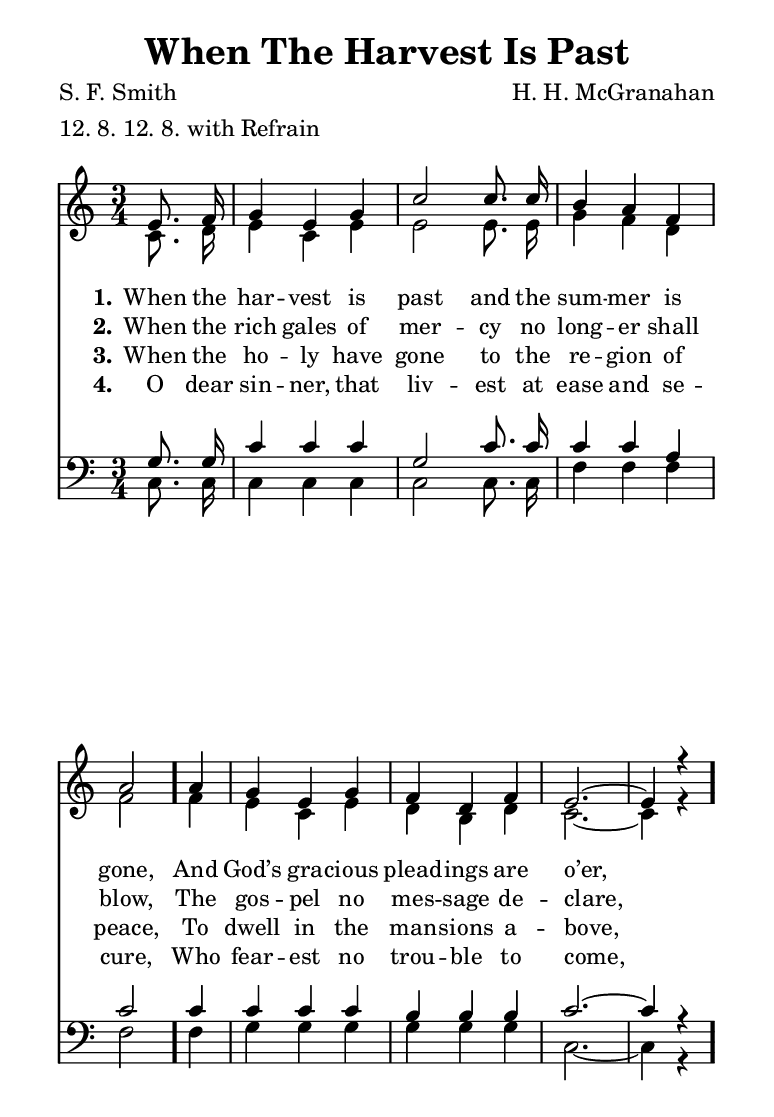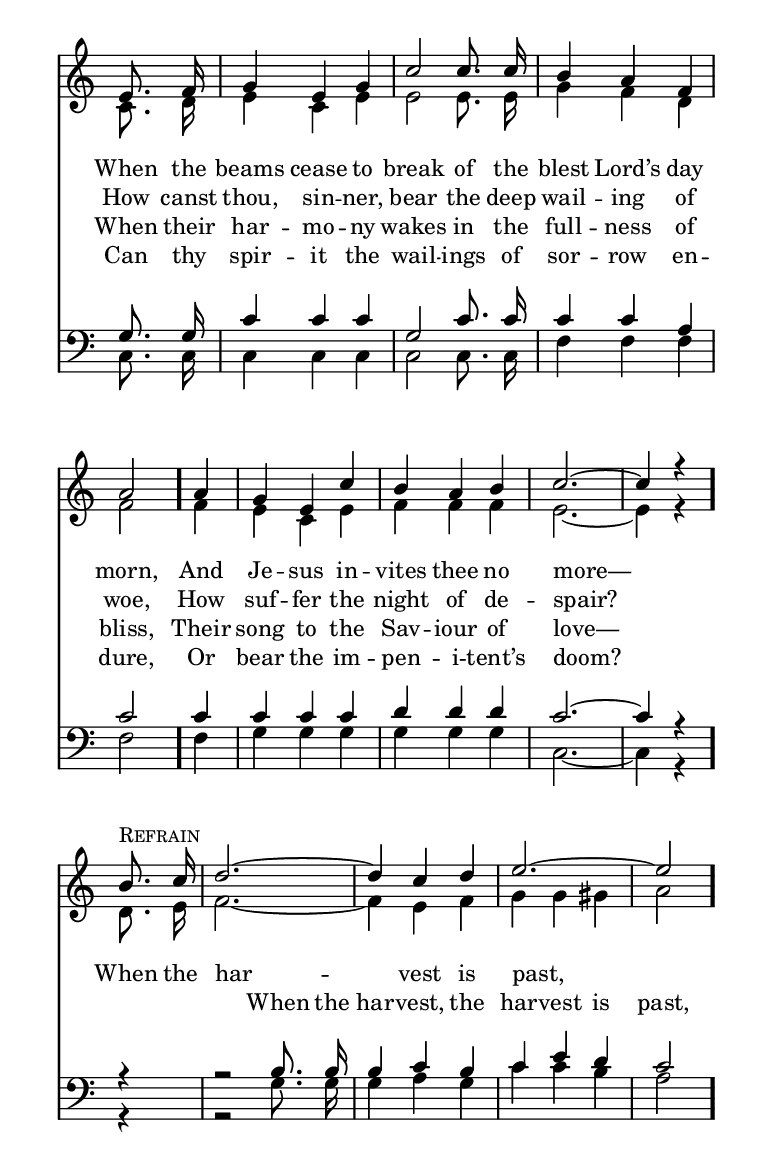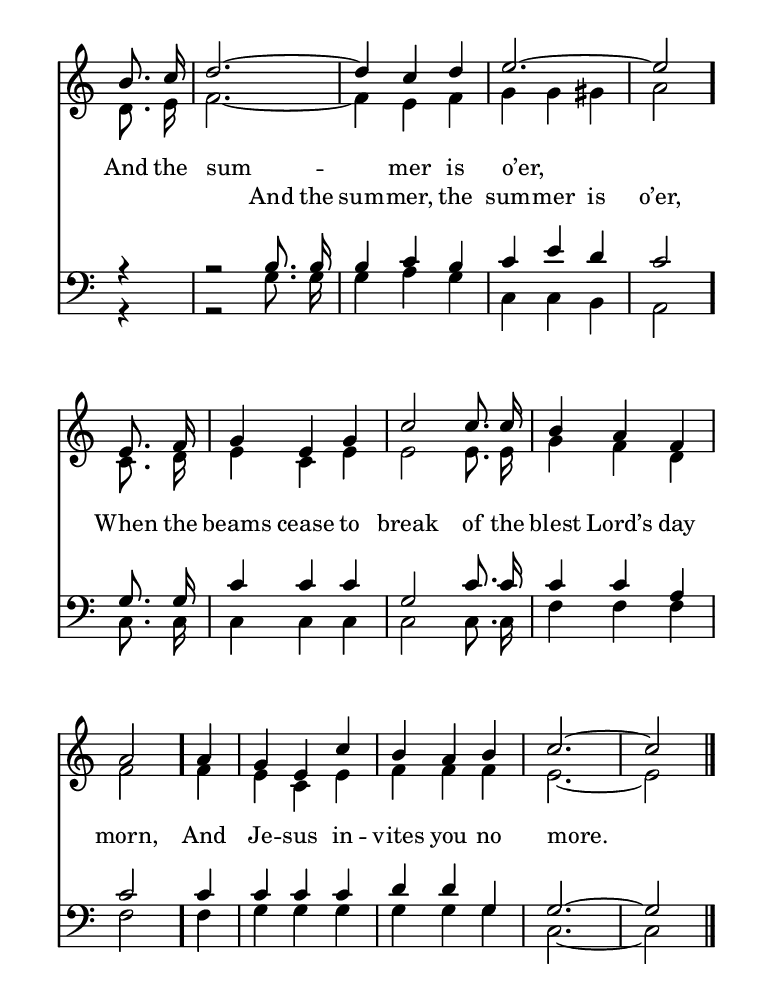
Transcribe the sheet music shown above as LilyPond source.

\include "common/global.ily"
\paper {
  \include "common/paper.ily"
  ragged-last-bottom = ##t
  page-count = #(cond (is-eogsized 2) (#t #f))
}

\header{
  hymnnumber = "136"
  title = "When The Harvest Is Past"
  tunename = ""
  meter = "12. 8. 12. 8. with Refrain"
  poet = "S. F. Smith"
  composer = "H. H. McGranahan"
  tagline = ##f
}

patternA = { e8. f16 | g4 e g | c2 c8. c16 | b4 a f | a2 }
patternB = { a4 | g e g | f d f | e2. ~ | e4 c }

global = {
  \include "common/overrides.ily"
  \override Staff.TimeSignature.style = #'()
  \time 3/4
  \override Score.MetronomeMark.transparent = ##t % hide all fermata changes too
  \tempo 4=110
  \key c \major
  \partial 4
  \autoBeamOff
}

notesSoprano = {
\global
\relative c' {

  e8. f16 | g4 e g | c2 c8. c16 | b4 a f | a2
  a4 | g e g | f d f | e2. ~ | e4 r
  e8. f16 | g4 e g | c2 c8. c16 | b4 a f | a2
  a4 | g e c' | b a b | c2. ~ | c4 r

  << s^\markup { \small \caps "Refrain" }
  { b8. c16 | d2. ~ | d4 c d | e2. ~ | e2 } >>
  b8. c16 | d2. ~ | d4 c d | e2. ~ | e2
  e,8. f16 | g4 e g | c2 c8. c16 | b4 a f | a2
  a4 | g e c' | b a b | c2. ~ | c2

  \bar "|."

}
}

notesAlto = {
\global
\relative e' {

  \changePitch \patternA { c d | e c e | e e e | g f d | f }
  \changePitch \patternB { f | e c e | d b d | c | c r }
  \changePitch \patternA { c d | e c e | e e e | g f d | f }
  \changePitch \patternB { f | e c e | f f f | e | e r }

  d8.  e16 | f2. ~ | f4 e f | g g gis | a2
  d,8. e16 | f2. ~ | f4 e f | g g gis | a2
  \changePitch \patternA { c, d | e c e | e e e | g f d | f }
  f4 | e c e | f f f | e2. ~ | e2

}
}

notesTenor = {
\global
\relative a {

  \changePitch \patternA { g g | c c c | g c c | c c a | c }
  \changePitch \patternB { c | c c c | b b b | c | c r }
  \changePitch \patternA { g g | c c c | g c c | c c a | c }
  \changePitch \patternB { c | c c c | d d d | c | c r }

  r4 | r2 b8. b16 | b4 c b | c e d | c2
  r4 | r2 b8. b16 | b4 c b | c e d | c2
  \changePitch \patternA { g g | c c c | g c c | c c a | c }
  c4 | c c c | d d g, | g2. ~ | g2

}
}

notesBass = {
\global
\relative f {

  \changePitch \patternA { c c | c c c | c c c | f f f | f }
  \changePitch \patternB { f | g g g | g g g | c, | c r }
  \changePitch \patternA { c c | c c c | c c c | f f f | f }
  \changePitch \patternB { f | g g g | g g g | c, | c r }

  r4 | r2 g'8. g16 | g4 a g | c c b | a2
  r4 | r2 g8. g16 | g4 a g | c, c b | a2
  \changePitch \patternA { c c | c c c | c c c | f f f | f }
  f4 | g g g | g g g | c,2. ~ | c2

}
}

Refrain = \lyricmode {

When the har -- vest is past, \bar "."
And the sum -- mer is o’er, \bar "."
When the beams cease to break of the blest Lord’s day morn, \bar "."
And Je -- sus in -- vites you no more. % "you" in refrain vs. "thee" in verses

}

wordsA = \lyricmode {
\set stanza = "1."

When the har -- vest is past and the sum -- mer is gone, \bar "."
And God’s gra -- cious plead -- ings are o’er, \bar "."
When the beams cease to break of the blest Lord’s day morn, \bar "."
And Je -- sus in -- vites thee no more— \bar "."

}

wordsB = \lyricmode {
\set stanza = "2."

When the rich gales of mer -- cy no long -- er shall blow,
The gos -- pel no mes -- sage de -- clare,
How canst thou, sin -- ner, bear the deep wail -- ing of woe,
How suf -- fer the night of de -- spair?

\Refrain

}

wordsC = \lyricmode {
\set stanza = "3."

When the ho -- ly have gone to the re -- gion of peace,
To dwell in the man -- sions a -- bove,
When their har -- mo -- ny wakes in the full -- ness of bliss,
Their song to the Sav -- iour of love—

}

wordsD = \lyricmode {
\set stanza = "4."

O dear sin -- ner, that liv -- est at ease and se -- cure,
Who fear -- est no trou -- ble to come,
Can thy spir -- it the wail -- ings of sor -- row en -- dure,
Or bear the im -- pen -- i -- tent’s doom?

}

underWords = \lyricmode {

{ \repeat unfold 40 { \skip 4 } }
When the har -- vest, the har -- vest is past,
And the sum -- mer, the sum -- mer is o’er,

}

\score {
  \context ChoirStaff <<
    \context Staff = upper <<
      \set ChoirStaff.systemStartDelimiter = #'SystemStartBar
      \context Voice  = sopranos { \voiceOne << \notesSoprano >> }
      \context Voice  = altos { \voiceTwo << \notesAlto >> }
      \context Lyrics = one   \lyricsto sopranos \wordsA
      \context Lyrics = two   \lyricsto sopranos \wordsB
      \context Lyrics = three \lyricsto sopranos \wordsC
      \context Lyrics = four  \lyricsto sopranos \wordsD
    >>
    \context Staff = men <<
      \clef bass
      \context Voice  = tenors { \voiceOne << \notesTenor >> }
      \context Voice  = basses { \voiceTwo << \notesBass >> }
    >>
    \context Lyrics = three \lyricsto tenors \underWords
  >>
  \layout {
    \include "common/layout.ily"
  }
  \midi{
    \include "common/midi.ily"
  }
}

\version "2.18.2"  % necessary for upgrading to future LilyPond versions.

% vi:set et ts=2 sw=2 ai nocindent syntax=lilypond:
